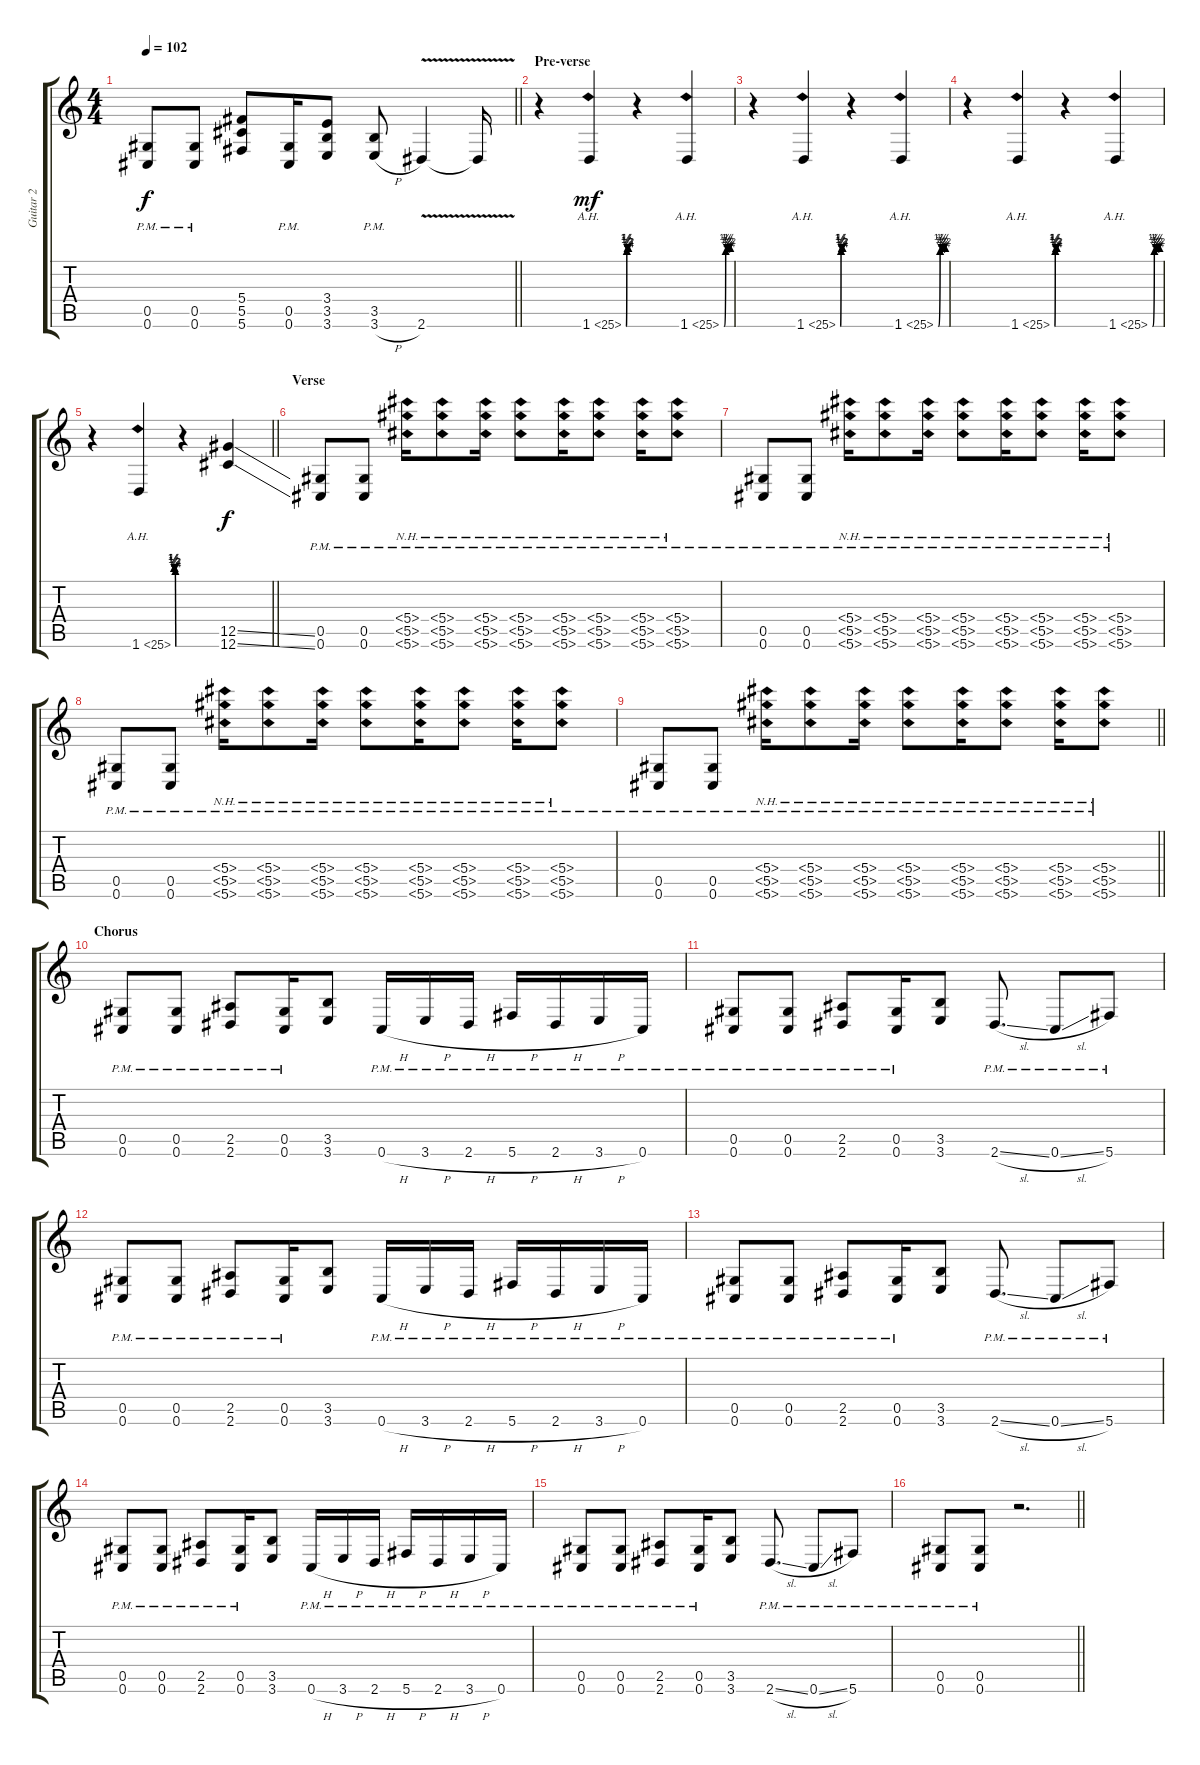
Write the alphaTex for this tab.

\track ("Guitar 2" "Guitar 2") {instrument overdrivenguitar}
\staff {score tabs}
\tuning (Eb4 Bb3 Gb3 Db3 Ab2 Db2) {hide}
\ts (4 4)
\tempo 102
\clef g2
\barLineRight lightlight
\ks c
(0.5{pm} 0.6{pm}).8{dy f} (0.5{pm} 0.6{pm}).8 (5.4 5.5 5.6).8 (0.5{pm} 0.6{pm}).16 (3.4 3.5 3.6).8 (3.5{pm} 3.6{h pm}).8 2.6{v}.4 2.6{t}.16 |
\section ("" "Pre-verse")
r.4 1.6{be (custom 0 0 15 2 28 1 39 2 49 1 60 2) ah 24}.4{dy mf} r.4 1.6{be (custom 0 0 15 2 27 1 39 2 49 1 60 2) ah 24}.4 |
r.4 1.6{be (custom 0 0 15 2 28 1 39 2 49 1 60 2) ah 24}.4 r.4 1.6{be (custom 0 0 15 2 27 1 39 2 49 1 60 2) ah 24}.4 |
r.4 1.6{be (custom 0 0 15 2 28 1 39 2 49 1 60 2) ah 24}.4 r.4 1.6{be (custom 0 0 15 2 27 1 39 2 49 1 60 2) ah 24}.4 |
\barLineRight lightlight
r.4 1.6{be (custom 0 0 15 2 27 1 39 2 49 1 60 2) ah 24}.4 r.4 (12.5{ss} 12.6{ss}).4{dy f} |
\section ("" "Verse")
(0.5{pm} 0.6{pm}).8 (0.5{pm} 0.6{pm}).8 (5.4{nh pm} 5.5{nh pm} 5.6{nh pm}).16 (5.4{nh pm} 5.5{nh pm} 5.6{nh pm}).8 (5.4{nh pm} 5.5{nh pm} 5.6{nh pm}).16 (5.4{nh pm} 5.5{nh pm} 5.6{nh pm}).8 (5.4{nh pm} 5.5{nh pm} 5.6{nh pm}).16 (5.4{nh pm} 5.5{nh pm} 5.6{nh pm}).8 (5.4{nh pm} 5.5{nh pm} 5.6{nh pm}).16 (5.4{nh pm} 5.5{nh pm} 5.6{nh pm}).8 |
(0.5{pm} 0.6{pm}).8 (0.5{pm} 0.6{pm}).8 (5.4{nh pm} 5.5{nh pm} 5.6{nh pm}).16 (5.4{nh pm} 5.5{nh pm} 5.6{nh pm}).8 (5.4{nh pm} 5.5{nh pm} 5.6{nh pm}).16 (5.4{nh pm} 5.5{nh pm} 5.6{nh pm}).8 (5.4{nh pm} 5.5{nh pm} 5.6{nh pm}).16 (5.4{nh pm} 5.5{nh pm} 5.6{nh pm}).8 (5.4{nh pm} 5.5{nh pm} 5.6{nh pm}).16 (5.4{nh pm} 5.5{nh pm} 5.6{nh pm}).8 |
(0.5{pm} 0.6{pm}).8 (0.5{pm} 0.6{pm}).8 (5.4{nh pm} 5.5{nh pm} 5.6{nh pm}).16 (5.4{nh pm} 5.5{nh pm} 5.6{nh pm}).8 (5.4{nh pm} 5.5{nh pm} 5.6{nh pm}).16 (5.4{nh pm} 5.5{nh pm} 5.6{nh pm}).8 (5.4{nh pm} 5.5{nh pm} 5.6{nh pm}).16 (5.4{nh pm} 5.5{nh pm} 5.6{nh pm}).8 (5.4{nh pm} 5.5{nh pm} 5.6{nh pm}).16 (5.4{nh pm} 5.5{nh pm} 5.6{nh pm}).8 |
\barLineRight lightlight
(0.5{pm} 0.6{pm}).8 (0.5{pm} 0.6{pm}).8 (5.4{nh pm} 5.5{nh pm} 5.6{nh pm}).16 (5.4{nh pm} 5.5{nh pm} 5.6{nh pm}).8 (5.4{nh pm} 5.5{nh pm} 5.6{nh pm}).16 (5.4{nh pm} 5.5{nh pm} 5.6{nh pm}).8 (5.4{nh pm} 5.5{nh pm} 5.6{nh pm}).16 (5.4{nh pm} 5.5{nh pm} 5.6{nh pm}).8 (5.4{nh pm} 5.5{nh pm} 5.6{nh pm}).16 (5.4{nh pm} 5.5{nh pm} 5.6{nh pm}).8 |
\section ("" "Chorus")
(0.5{pm} 0.6{pm}).8 (0.5{pm} 0.6{pm}).8 (2.5{pm} 2.6{pm}).8 (0.5{pm} 0.6{pm}).16 (3.5 3.6).8 0.6{h pm}.16 3.6{h pm}.16 2.6{h pm}.16 5.6{h pm}.16 2.6{h pm}.16 3.6{h pm}.16 0.6{pm}.16 |
(0.5{pm} 0.6{pm}).8 (0.5{pm} 0.6{pm}).8 (2.5{pm} 2.6{pm}).8 (0.5{pm} 0.6{pm}).16 (3.5 3.6).8 2.6{sl pm}.8{d} 0.6{sl pm}.8 5.6{pm}.8 |
(0.5{pm} 0.6{pm}).8 (0.5{pm} 0.6{pm}).8 (2.5{pm} 2.6{pm}).8 (0.5{pm} 0.6{pm}).16 (3.5 3.6).8 0.6{h pm}.16 3.6{h pm}.16 2.6{h pm}.16 5.6{h pm}.16 2.6{h pm}.16 3.6{h pm}.16 0.6{pm}.16 |
(0.5{pm} 0.6{pm}).8 (0.5{pm} 0.6{pm}).8 (2.5{pm} 2.6{pm}).8 (0.5{pm} 0.6{pm}).16 (3.5 3.6).8 2.6{sl pm}.8{d} 0.6{sl pm}.8 5.6{pm}.8 |
(0.5{pm} 0.6{pm}).8 (0.5{pm} 0.6{pm}).8 (2.5{pm} 2.6{pm}).8 (0.5{pm} 0.6{pm}).16 (3.5 3.6).8 0.6{h pm}.16 3.6{h pm}.16 2.6{h pm}.16 5.6{h pm}.16 2.6{h pm}.16 3.6{h pm}.16 0.6{pm}.16 |
(0.5{pm} 0.6{pm}).8 (0.5{pm} 0.6{pm}).8 (2.5{pm} 2.6{pm}).8 (0.5{pm} 0.6{pm}).16 (3.5 3.6).8 2.6{sl pm}.8{d} 0.6{sl pm}.8 5.6{pm}.8 |
\barLineRight lightlight
(0.5{pm} 0.6{pm}).8 (0.5{pm} 0.6{pm}).8 r.2{d}
